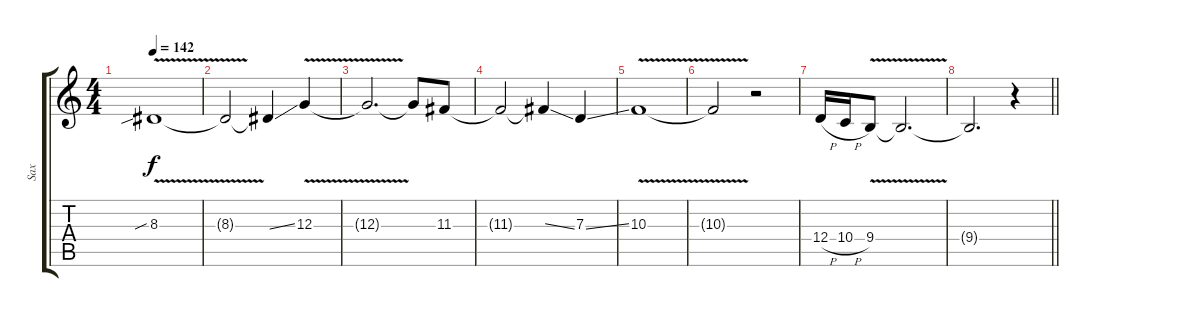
\track ("Sax" "Sax") {instrument altosax}
\staff {score tabs}
\tuning (E4 B3 G3 D3 A2 E2) {hide}
\ts (4 4)
\tempo 142
\clef g2
\ks c
8.3{v sib}.1{dy f} |
8.3{t}.2 8.3{ss t}.4 12.3{v}.4 |
12.3{t}.2{d} 12.3{t}.8 11.3.8 |
11.3{t}.2 11.3{ss t}.4 7.3{ss}.4 |
10.3{v}.1 |
10.3{t}.2 r.2 |
12.4{h}.16 10.4{h}.16 9.4{v}.8 9.4{t}.2{d} |
\barLineRight lightlight
9.4{t}.2{d} r.4
